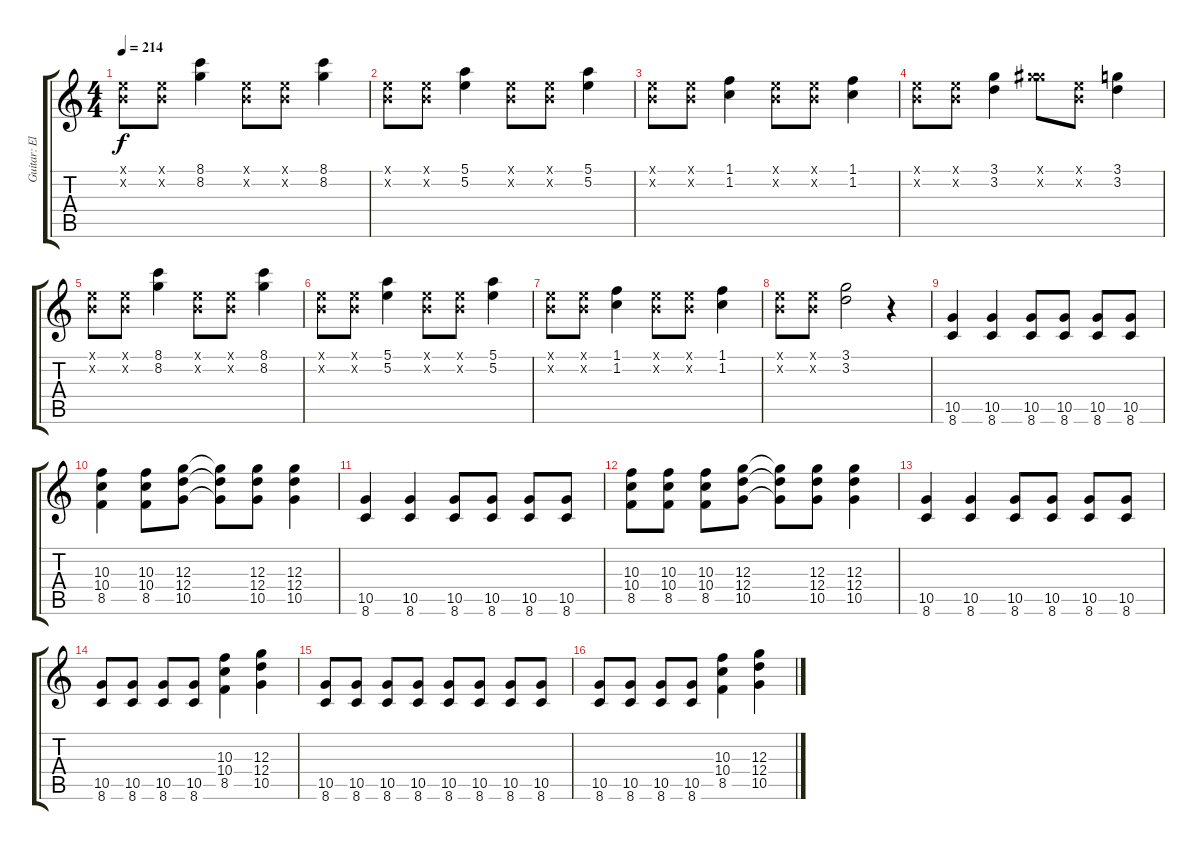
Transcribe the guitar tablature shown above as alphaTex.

\track ("Guitar: El Hefe" "Guitar: El") {instrument distortionguitar}
\staff {score tabs}
\tuning (E4 B3 G3 D3 A2 E2) {hide}
\ts (4 4)
\tempo 214
\clef g2
\ks c
(0.1{x} 0.2{x}).8{dy f} (0.1{x} 0.2{x}).8 (8.1 8.2).4 (0.1{x} 0.2{x}).8 (0.1{x} 0.2{x}).8 (8.1 8.2).4 |
(0.1{x} 0.2{x}).8 (0.1{x} 0.2{x}).8 (5.1 5.2).4 (0.1{x} 0.2{x}).8 (0.1{x} 0.2{x}).8 (5.1 5.2).4 |
(0.1{x} 0.2{x}).8 (0.1{x} 0.2{x}).8 (1.1 1.2).4 (0.1{x} 0.2{x}).8 (0.1{x} 0.2{x}).8 (1.1 1.2).4 |
(0.1{x} 0.2{x}).8 (0.1{x} 0.2{x}).8 (3.1 3.2).4 (3.1{x} 9.2{x}).8 (0.1{x} 0.2{x}).8 (3.1 3.2).4 |
(0.1{x} 0.2{x}).8 (0.1{x} 0.2{x}).8 (8.1 8.2).4 (0.1{x} 0.2{x}).8 (0.1{x} 0.2{x}).8 (8.1 8.2).4 |
(0.1{x} 0.2{x}).8 (0.1{x} 0.2{x}).8 (5.1 5.2).4 (0.1{x} 0.2{x}).8 (0.1{x} 0.2{x}).8 (5.1 5.2).4 |
(0.1{x} 0.2{x}).8 (0.1{x} 0.2{x}).8 (1.1 1.2).4 (0.1{x} 0.2{x}).8 (0.1{x} 0.2{x}).8 (1.1 1.2).4 |
(0.1{x} 0.2{x}).8 (0.1{x} 0.2{x}).8 (3.1 3.2).2 r.4 |
(10.5 8.6).4 (10.5 8.6).4 (10.5 8.6).8 (10.5 8.6).8 (10.5 8.6).8 (10.5 8.6).8 |
(10.3 10.4 8.5).4 (10.3 10.4 8.5).8 (12.3 12.4 10.5).8 (12.3{t} 12.4{t} 10.5{t}).8 (12.3 12.4 10.5).8 (12.3 12.4 10.5).4 |
(10.5 8.6).4 (10.5 8.6).4 (10.5 8.6).8 (10.5 8.6).8 (10.5 8.6).8 (10.5 8.6).8 |
(10.3 10.4 8.5).8 (10.3 10.4 8.5).8 (10.3 10.4 8.5).8 (12.3 12.4 10.5).8 (12.3{t} 12.4{t} 10.5{t}).8 (12.3 12.4 10.5).8 (12.3 12.4 10.5).4 |
(10.5 8.6).4 (10.5 8.6).4 (10.5 8.6).8 (10.5 8.6).8 (10.5 8.6).8 (10.5 8.6).8 |
(10.5 8.6).8 (10.5 8.6).8 (10.5 8.6).8 (10.5 8.6).8 (10.3 10.4 8.5).4 (12.3 12.4 10.5).4 |
(10.5 8.6).8 (10.5 8.6).8 (10.5 8.6).8 (10.5 8.6).8 (10.5 8.6).8 (10.5 8.6).8 (10.5 8.6).8 (10.5 8.6).8 |
(10.5 8.6).8 (10.5 8.6).8 (10.5 8.6).8 (10.5 8.6).8 (10.3 10.4 8.5).4 (12.3 12.4 10.5).4
